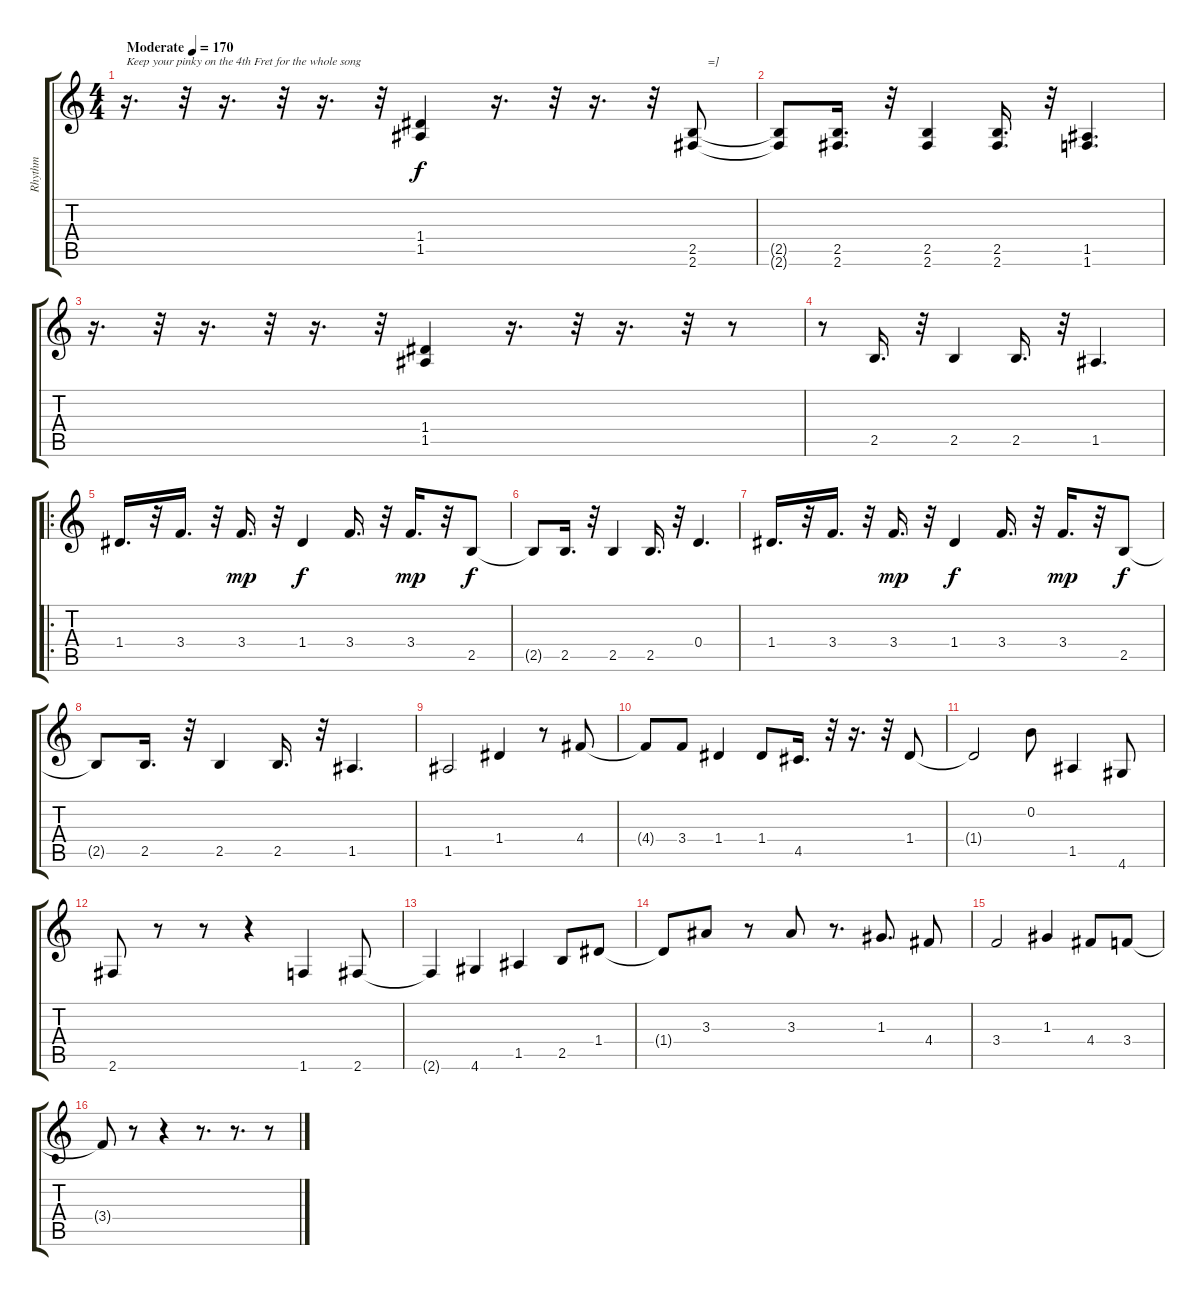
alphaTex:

\track ("Rhythm" "Rhythm") {instrument distortionguitar}
\staff {score tabs}
\tuning (E4 B3 G3 D3 A2 E2) {hide}
\ts (4 4)
\tempo (170 "Moderate")
\clef g2
\ks c
r.16{d txt "Keep your pinky on the 4th Fret for the whole song" dy f instrument distortionguitar} r.32 r.16{d} r.32 r.16{d} r.32 (1.4 1.5).4 r.16{d} r.32 r.16{d} r.32 (2.5 2.6).8{txt "     =]"} |
(2.5{t} 2.6{t}).8 (2.5 2.6).16{d} r.32 (2.5 2.6).4 (2.5 2.6).16{d} r.32 (1.5 1.6).4{d} |
r.16{d} r.32 r.16{d} r.32 r.16{d} r.32 (1.4 1.5).4 r.16{d} r.32 r.16{d} r.32 r.8 |
r.8 2.5.16{d} r.32 2.5.4 2.5.16{d} r.32 1.5.4{d} |
\ro
1.4.16{d} r.32 3.4.16{d} r.32 3.4.16{d dy mp} r.32 1.4.4{dy f} 3.4.16{d} r.32 3.4.16{d dy mp} r.32 2.5.8{dy f} |
2.5{t}.8 2.5.16{d} r.32 2.5.4 2.5.16{d} r.32 0.4.4{d} |
1.4.16{d} r.32 3.4.16{d} r.32 3.4.16{d dy mp} r.32 1.4.4{dy f} 3.4.16{d} r.32 3.4.16{d dy mp} r.32 2.5.8{dy f} |
2.5{t}.8 2.5.16{d} r.32 2.5.4 2.5.16{d} r.32 1.5.4{d} |
1.5.2 1.4.4 r.8 4.4.8 |
4.4{t}.8 3.4.8 1.4.4 1.4.8 4.5.16{d} r.32 r.16{d} r.32 1.4.8 |
1.4{t}.2 0.2.8 1.5.4 4.6.8 |
2.6.8 r.8 r.8 r.4 1.6.4 2.6.8 |
2.6{t}.4 4.6.4 1.5.4 2.5.8 1.4.8 |
1.4{t}.8 3.3.8 r.8 3.3.8 r.8{d} 1.3.8{d} 4.4.8 |
3.4.2 1.3.4 4.4.8 3.4.8 |
3.4{t}.8 r.8 r.4 r.8{d} r.8{d} r.8
